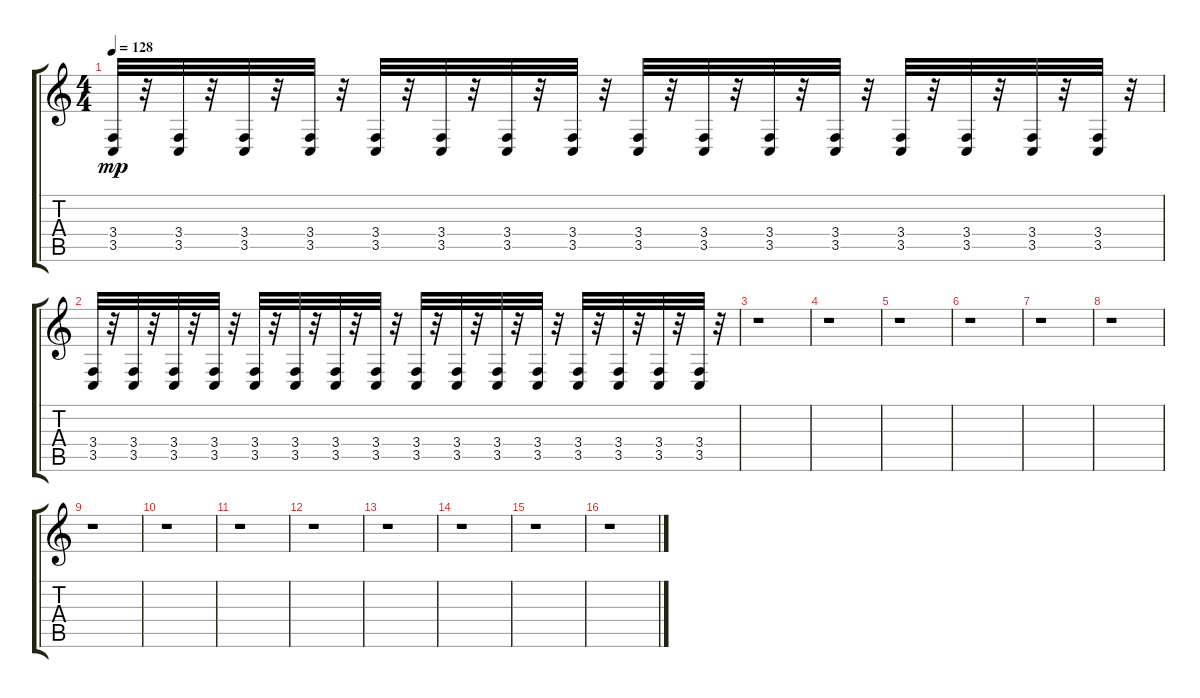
\track "" {instrument clavinet}
\staff {score tabs}
\tuning (E4 B3 G3 D3 A2 E2) {hide}
\ts (4 4)
\tempo 128
\clef g2
\ks c
(3.4 3.5).32{dy mp} r.32 (3.4 3.5).32 r.32 (3.4 3.5).32 r.32 (3.4 3.5).32 r.32 (3.4 3.5).32 r.32 (3.4 3.5).32 r.32 (3.4 3.5).32 r.32 (3.4 3.5).32 r.32 (3.4 3.5).32 r.32 (3.4 3.5).32 r.32 (3.4 3.5).32 r.32 (3.4 3.5).32 r.32 (3.4 3.5).32 r.32 (3.4 3.5).32 r.32 (3.4 3.5).32 r.32 (3.4 3.5).32 r.32 |
(3.4 3.5).32 r.32 (3.4 3.5).32 r.32 (3.4 3.5).32 r.32 (3.4 3.5).32 r.32 (3.4 3.5).32 r.32 (3.4 3.5).32 r.32 (3.4 3.5).32 r.32 (3.4 3.5).32 r.32 (3.4 3.5).32 r.32 (3.4 3.5).32 r.32 (3.4 3.5).32 r.32 (3.4 3.5).32 r.32 (3.4 3.5).32 r.32 (3.4 3.5).32 r.32 (3.4 3.5).32 r.32 (3.4 3.5).32 r.32 |
r.1 |
r.1 |
r.1 |
r.1 |
r.1 |
r.1 |
r.1 |
r.1 |
r.1 |
r.1 |
r.1 |
r.1 |
r.1 |
r.1
